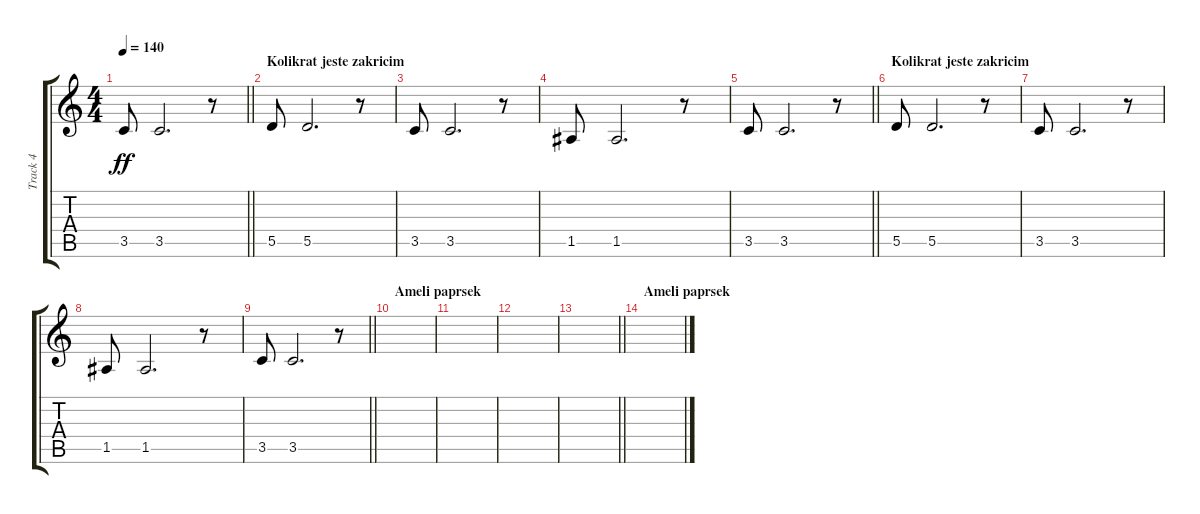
\track ("Track 4" "Track 4") {instrument electricbassfinger}
\staff {score tabs}
\tuning (E4 B3 G3 D3 A2 E2) {hide}
\ts (4 4)
\tempo 140
\clef g2
\barLineRight lightlight
\ks c
3.5.8{dy ff} 3.5.2{d} r.8 |
\section ("" "Kolikrat jeste zakricim")
5.5.8 5.5.2{d} r.8 |
3.5.8 3.5.2{d} r.8 |
1.5.8 1.5.2{d} r.8 |
\barLineRight lightlight
3.5.8 3.5.2{d} r.8 |
\section ("" "Kolikrat jeste zakricim")
5.5.8 5.5.2{d} r.8 |
3.5.8 3.5.2{d} r.8 |
1.5.8 1.5.2{d} r.8 |
\barLineRight lightlight
3.5.8 3.5.2{d} r.8 |
\section ("" "Ameli paprsek")
|
|
|
\barLineRight lightlight
|
\section ("" "Ameli paprsek")
